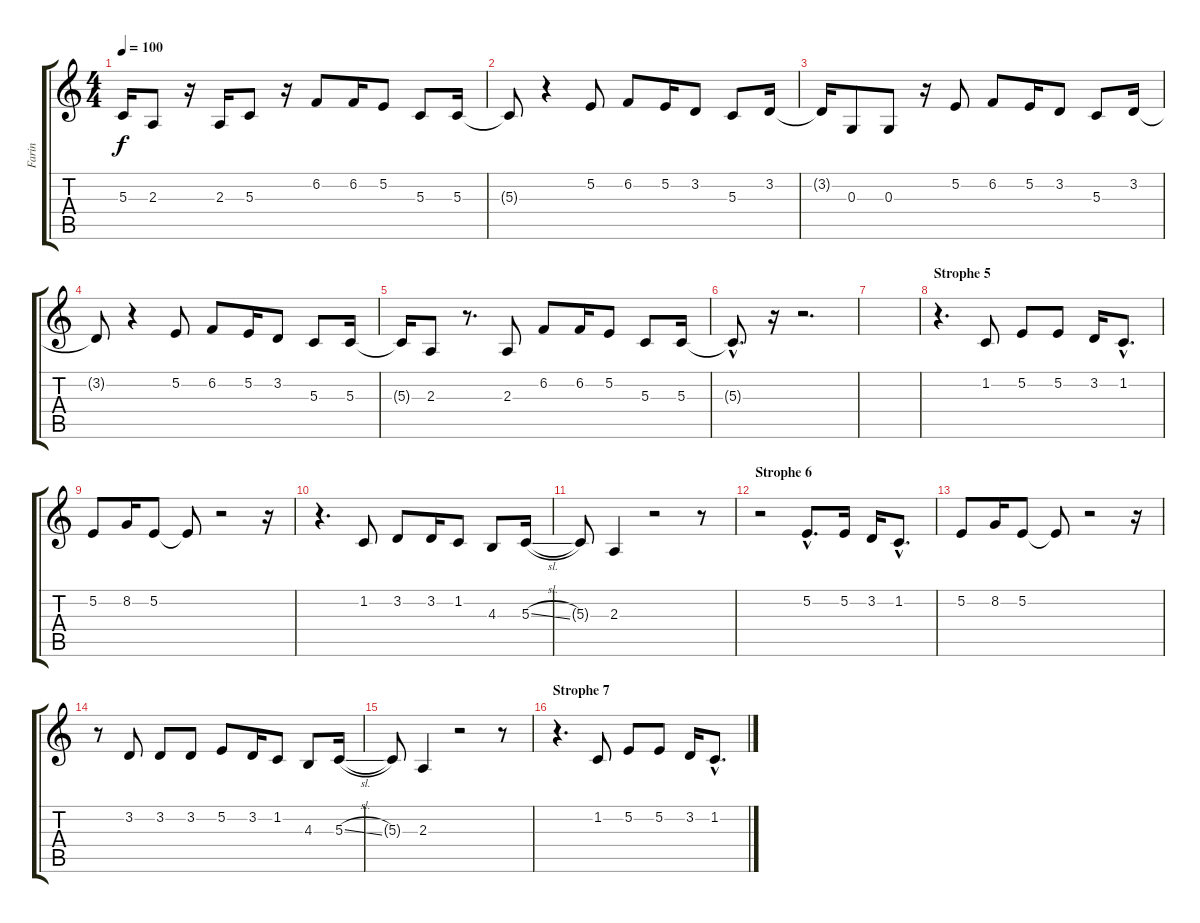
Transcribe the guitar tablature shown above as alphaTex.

\track ("Farin" "Farin") {instrument oboe}
\staff {score tabs}
\tuning (E4 B3 G3 D3 A2 E2) {hide}
\ts (4 4)
\tempo 100
\clef g2
\ks c
5.3{t}.16{dy f} 2.3.8 r.16 2.3.16 5.3.8 r.16 6.2.8 6.2.16 5.2.8 5.3.8 5.3.16 |
5.3{t}.8 r.4 5.2.8 6.2.8 5.2.16 3.2.8 5.3.8 3.2.16 |
3.2{t}.16 0.3.8 0.3.8 r.16 5.2.8 6.2.8 5.2.16 3.2.8 5.3.8 3.2.16 |
3.2{t}.8 r.4 5.2.8 6.2.8 5.2.16 3.2.8 5.3.8 5.3.16 |
5.3{t}.16 2.3.8 r.8{d} 2.3.8 6.2.8 6.2.16 5.2.8 5.3.8 5.3.16 |
5.3{hac t}.8{d} r.16 r.2{d} |
|
\section ("" "Strophe 5")
r.4{d volume 10} 1.2.8 5.2.8 5.2.8 3.2.16 1.2{hac}.8{d} |
5.2.8 8.2.16 5.2.8 5.2{t}.8 r.2 r.16 |
r.4{d} 1.2.8 3.2.8 3.2.16 1.2.8 4.3.8 5.3{sl}.16 |
5.3{t}.8 2.3.4 r.2 r.8 |
\section ("" "Strophe 6")
r.2{volume 11} 5.2{hac}.8{d} 5.2.16 3.2.16 1.2{hac}.8{d} |
5.2.8 8.2.16 5.2.8 5.2{t}.8 r.2 r.16 |
r.8 3.2.8 3.2.8 3.2.8 5.2.8 3.2.16 1.2.8 4.3.8 5.3{sl}.16 |
5.3{t}.8 2.3.4 r.2 r.8 |
\section ("" "Strophe 7")
r.4{d} 1.2.8 5.2.8 5.2.8 3.2.16 1.2{hac}.8{d}
